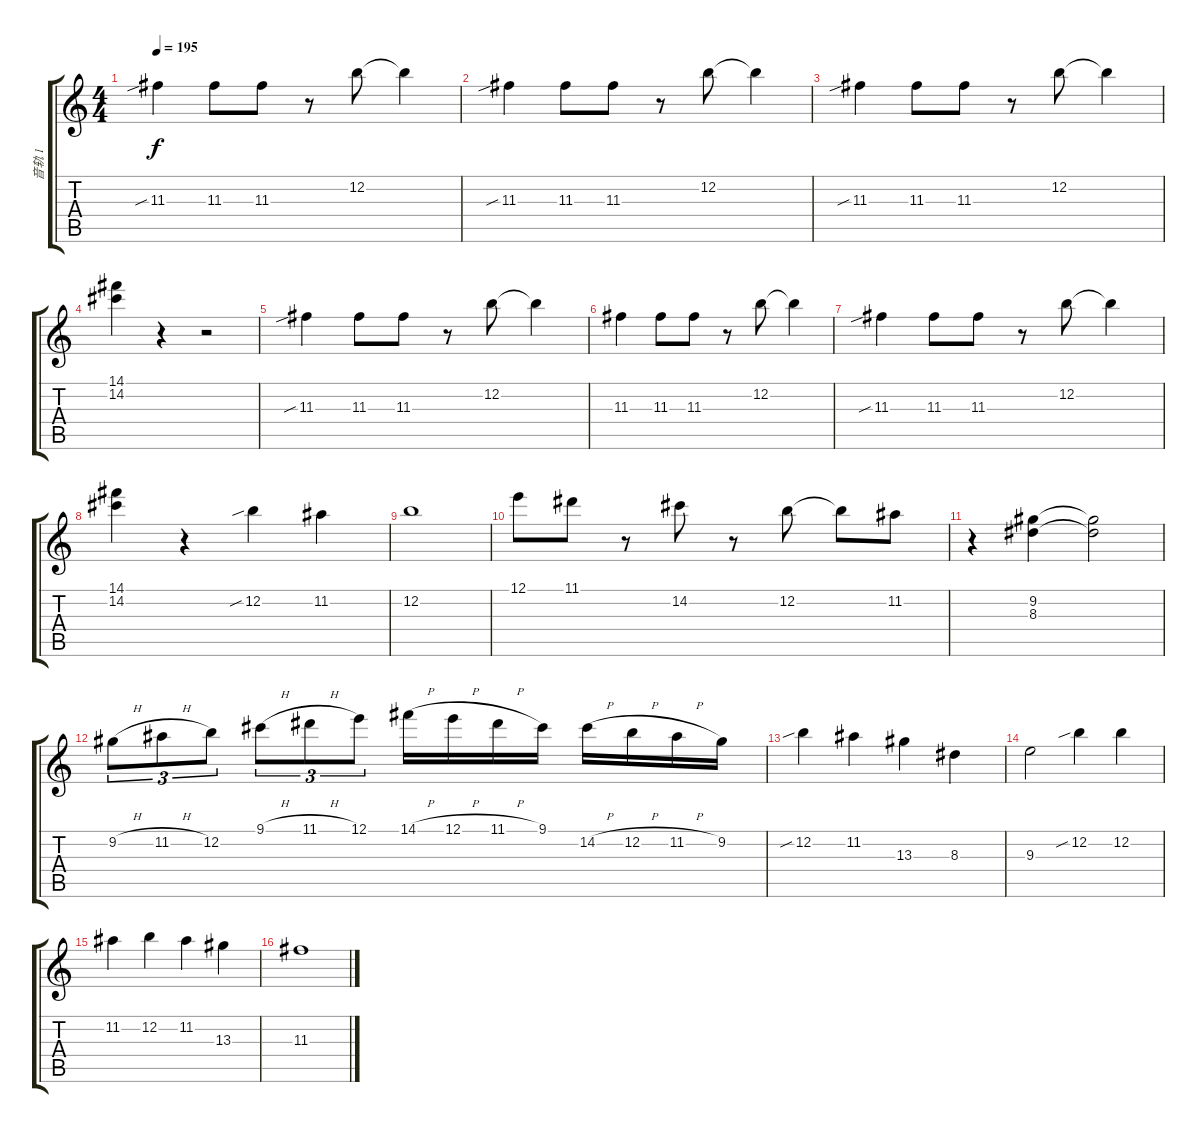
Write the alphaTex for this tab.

\track ("音轨 1" "音轨 1") {instrument distortionguitar}
\staff {score tabs}
\tuning (E4 B3 G3 D3 A2 E2) {hide}
\ts (4 4)
\tempo 195
\clef g2
\ks c
11.3{sib}.4{dy f} 11.3.8 11.3.8 r.8 12.2.8 12.2{t}.4 |
11.3{sib}.4 11.3.8 11.3.8 r.8 12.2.8 12.2{t}.4 |
11.3{sib}.4 11.3.8 11.3.8 r.8 12.2.8 12.2{t}.4 |
(14.1 14.2).4 r.4 r.2 |
11.3{sib}.4 11.3.8 11.3.8 r.8 12.2.8 12.2{t}.4 |
11.3.4 11.3.8 11.3.8 r.8 12.2.8 12.2{t}.4 |
11.3{sib}.4 11.3.8 11.3.8 r.8 12.2.8 12.2{t}.4 |
(14.1 14.2).4 r.4 12.2{sib}.4 11.2.4 |
12.2.1 |
12.1.8 11.1.8 r.8 14.2.8 r.8 12.2.8 12.2{t}.8 11.2.8 |
r.4 (9.2 8.3).4 (9.2{t} 8.3{t}).2 |
9.2{h}.8{tu (3 2)} 11.2{h}.8{tu (3 2)} 12.2.8{tu (3 2)} 9.1{h}.8{tu (3 2)} 11.1{h}.8{tu (3 2)} 12.1.8{tu (3 2)} 14.1{h}.16 12.1{h}.16 11.1{h}.16 9.1.16 14.2{h}.16 12.2{h}.16 11.2{h}.16 9.2.16 |
12.2{sib}.4 11.2.4 13.3.4 8.3.4 |
9.3.2 12.2{sib}.4 12.2.4 |
11.2.4 12.2.4 11.2.4 13.3.4 |
11.3.1
